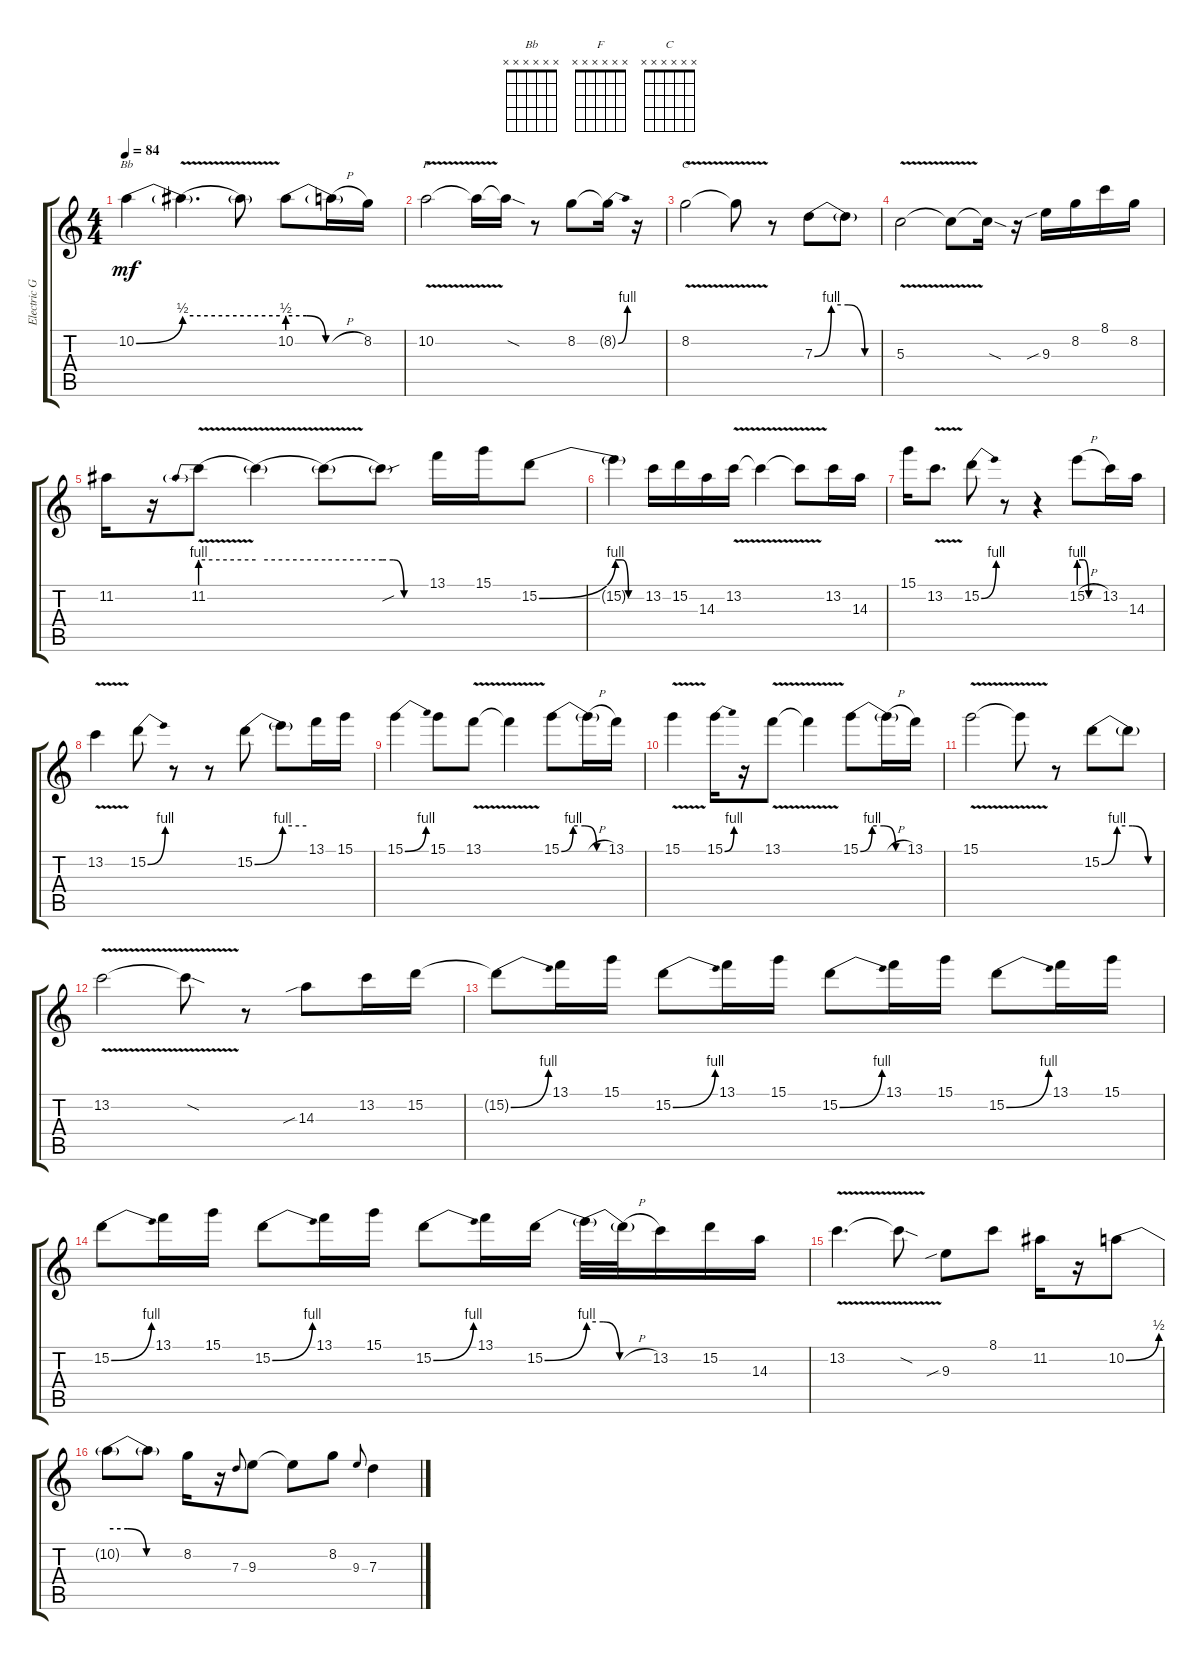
\track ("Electric Guitar" "Electric G") {instrument overdrivenguitar}
\staff {score tabs}
\tuning (E4 B3 G3 D3 A2 E2) {hide}
\chord ("Bb" x x x x x x)
\chord ("F" x x x x x x)
\chord ("C" x x x x x x)
\ts (4 4)
\tempo 84
\clef g2
\ks c
10.2{be (bend 0 0 60 2)}.4{ch "Bb" dy mf instrument overdrivenguitar} 10.2{be (hold 0 2 60 2) v t}.4{d} 10.2{t}.8 10.2{be (custom 0 2 15 2 30 0 60 0)}.8 10.2{h t}.16 8.2.16 |
10.2{v}.2{ch "F"} 10.2{t}.16 10.2{sod t}.16 r.8 8.2.8 8.2{be (bend 0 0 60 4) t}.16 r.16 |
8.2{v}.2{ch "C"} 8.2{t}.8 r.8 7.3{be (custom 0 0 15 4 30 4 45 0 60 0)}.8 7.3{t}.8 |
5.3{v}.2 5.3{t}.8 5.3{sod t}.16 r.16 9.3{sib}.16 8.2.16 8.1.16 8.2.16 |
11.2.16 r.16 11.2{be (prebend 0 4 60 4) v}.8 11.2{be (hold 0 4 60 4) v t}.4 11.2{be (hold 0 4 60 4) t}.8 11.2{be (custom 0 4 15 4 30 0 60 0) sou t}.8 13.1.16 15.1.16 15.2{be (bend 0 0 60 4)}.8 |
15.2{be (custom 0 4 15 4 30 0 60 0) t}.4 13.2.16 15.2.16 14.3.16 13.2{v}.16 13.2{v t}.4 13.2{t}.8 13.2.16 14.3.16 |
15.1.16 13.2{v}.8{d} 15.2{be (bend 0 0 60 4)}.8 r.8 r.4 15.2{be (custom 0 4 15 4 30 0 60 0) h}.8 13.2.16 14.3.16 |
13.2{v}.4 15.2{be (bend 0 0 60 4)}.8 r.8 r.8 15.2{be (bend 0 0 60 4)}.8 15.2{be (hold 0 4 60 4) t}.8 13.1.16 15.1.16 |
15.1{be (bend 0 0 60 4)}.4 15.1.8 13.1{v}.8 13.1{v t}.4 15.1{be (custom 0 0 15 4 30 4 45 0 60 0)}.8 15.1{h t}.16 13.1.16 |
15.1{v}.4 15.1{be (bend 0 0 60 4)}.16 r.16 13.1{v}.8 13.1{v t}.4 15.1{be (custom 0 0 15 4 30 4 45 0 60 0)}.8 15.1{h t}.16 13.1.16 |
15.1{v}.2 15.1{t}.8 r.8 15.2{be (custom 0 0 15 4 30 4 45 0 60 0)}.8 15.2{t}.8 |
13.2{v}.2 13.2{sod t}.8 r.8 14.3{sib}.8 13.2.16 15.2.16 |
15.2{be (bend 0 0 60 4) t}.8 13.1.16 15.1.16 15.2{be (bend 0 0 60 4)}.8 13.1.16 15.1.16 15.2{be (bend 0 0 60 4)}.8 13.1.16 15.1.16 15.2{be (bend 0 0 60 4)}.8 13.1.16 15.1.16 |
15.2{be (bend 0 0 60 4)}.8 13.1.16 15.1.16 15.2{be (bend 0 0 60 4)}.8 13.1.16 15.1.16 15.2{be (bend 0 0 60 4)}.8 13.1.16 15.2{be (bend 0 0 60 4)}.16 15.2{be (custom 0 4 15 4 30 0 60 0) t}.32 15.2{h t}.32 13.2.16 15.2.16 14.3.16 |
13.2{v}.4{d} 13.2{sod t}.8 9.3{sib}.8 8.1.8 11.2.16 r.16 10.2{be (bend 0 0 60 2)}.8 |
10.2{be (custom 0 2 15 2 30 0 60 0) t}.8 10.2{t}.8 8.2.16 r.16 7.3.8{gr onbeat} 9.3.8 9.3{t}.8 8.2.8 9.3.8{gr onbeat} 7.3.4
